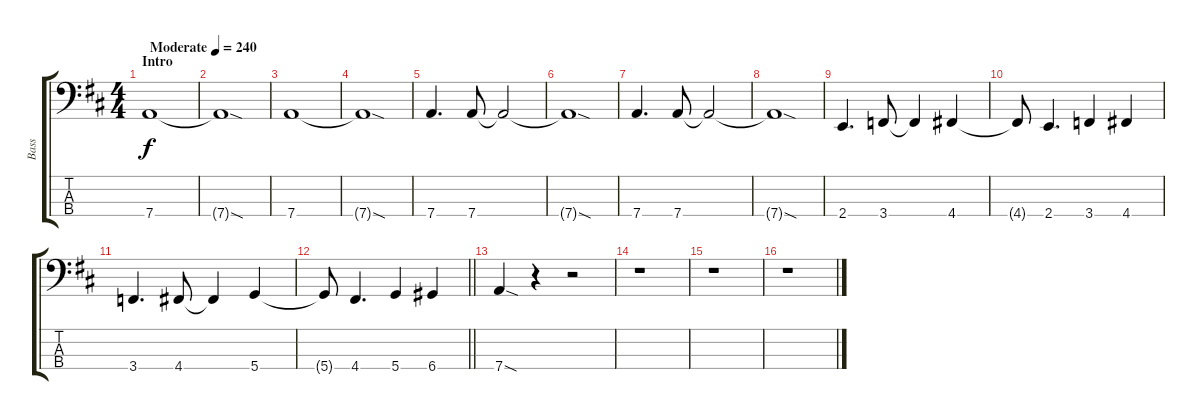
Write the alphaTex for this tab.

\track ("Bass" "Bass") {instrument electricbassfinger}
\staff {score tabs}
\tuning (F2 C2 G1 D1) {hide}
\ts (4 4)
\section ("" "Intro")
\tempo (240 "Moderate")
\clef f4
\ks d
7.4.1{dy f instrument electricbassfinger} |
7.4{sod t}.1 |
7.4.1 |
7.4{sod t}.1 |
7.4.4{d} 7.4.8 7.4{t}.2 |
7.4{sod t}.1 |
7.4.4{d} 7.4.8 7.4{t}.2 |
7.4{sod t}.1 |
2.4.4{d} 3.4.8 3.4{t}.4 4.4.4 |
4.4{t}.8 2.4.4{d} 3.4.4 4.4.4 |
3.4.4{d} 4.4.8 4.4{t}.4 5.4.4 |
\barLineRight lightlight
5.4{t}.8 4.4.4{d} 5.4.4 6.4.4 |
7.4{sod}.4 r.4 r.2 |
r.1 |
r.1 |
r.1
